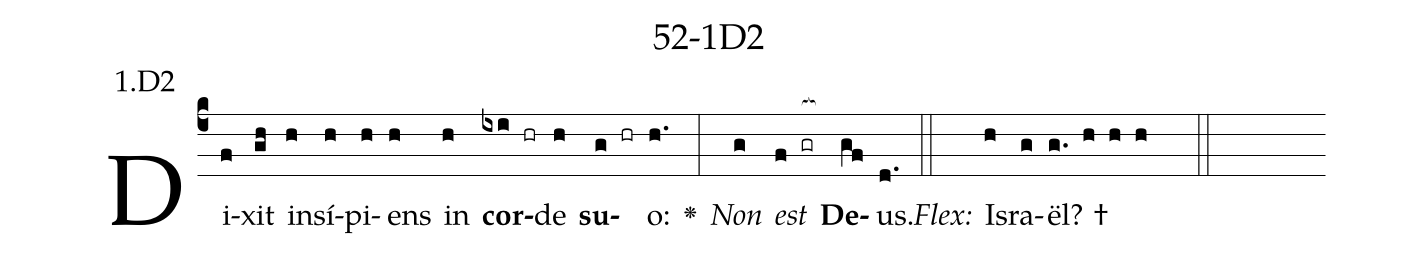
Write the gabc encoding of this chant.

name: 52-1D2;
annotation: 1.D2;
%%
(c4)Di(f)xit(gh) in(h)sí(h)pi(h)ens(h) in(h) <b>cor</b>(ixi hr)de(h) <b>su</b>(g hr)o:(h.) <v>\greheightstar</v>(:) <i>Non</i>(g) <i>est</i>(f gr[ocb:1{]) <b>De</b>(gf[ocb:0}])us.(d.) (::)
<i>Flex:</i>()  Is(h)ra(g)ël? †(g. h h h  ::)

%E(h) u(h) o(g) u(f) a(gf) e.(d.) (::)
